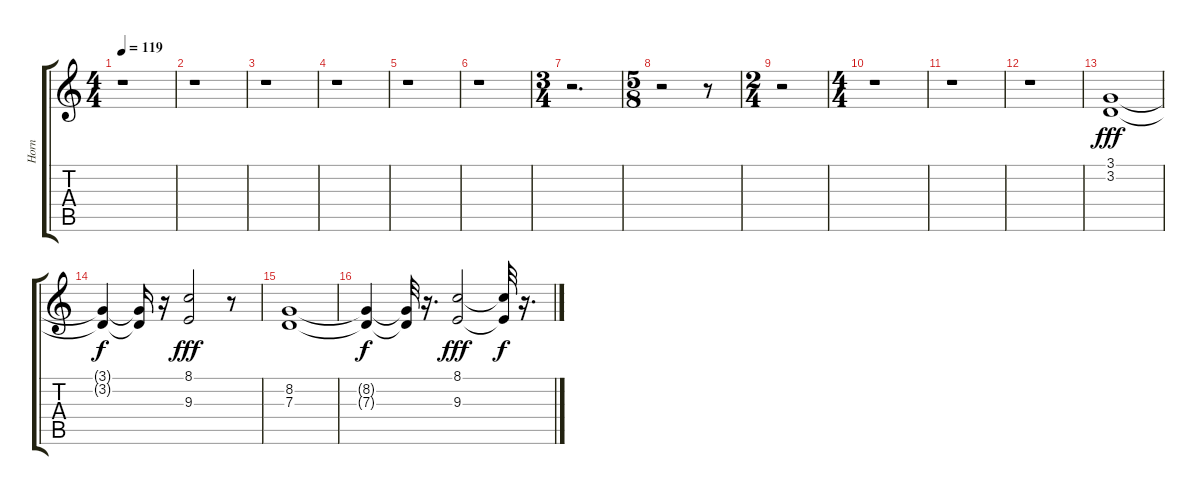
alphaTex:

\track ("Horn                            " "Horn      ") {instrument frenchhorn}
\staff {score tabs}
\tuning (E4 B3 G3 D3 A2 E2) {hide}
\ts (4 4)
\tempo 119
\clef g2
\ks c
r.1{dy fff} |
r.1 |
r.1 |
r.1 |
r.1 |
r.1 |
\ts (3 4)
r.2{d} |
\ts (5 8)
r.2 r.8 |
\ts (2 4)
r.2 |
\ts (4 4)
r.1 |
r.1 |
r.1 |
(3.1 3.2).1 |
(3.1{t} 3.2{t}).4{dy f} (3.1{t} 3.2{t}).16 r.16 (8.1 9.3).2{dy fff} r.8 |
(8.2 7.3).1 |
(8.2{t} 7.3{t}).4{dy f} (8.2{t} 7.3{t}).32 r.16{d} (8.1 9.3).2{dy fff} (8.1{t} 9.3{t}).32{dy f} r.16{d}
